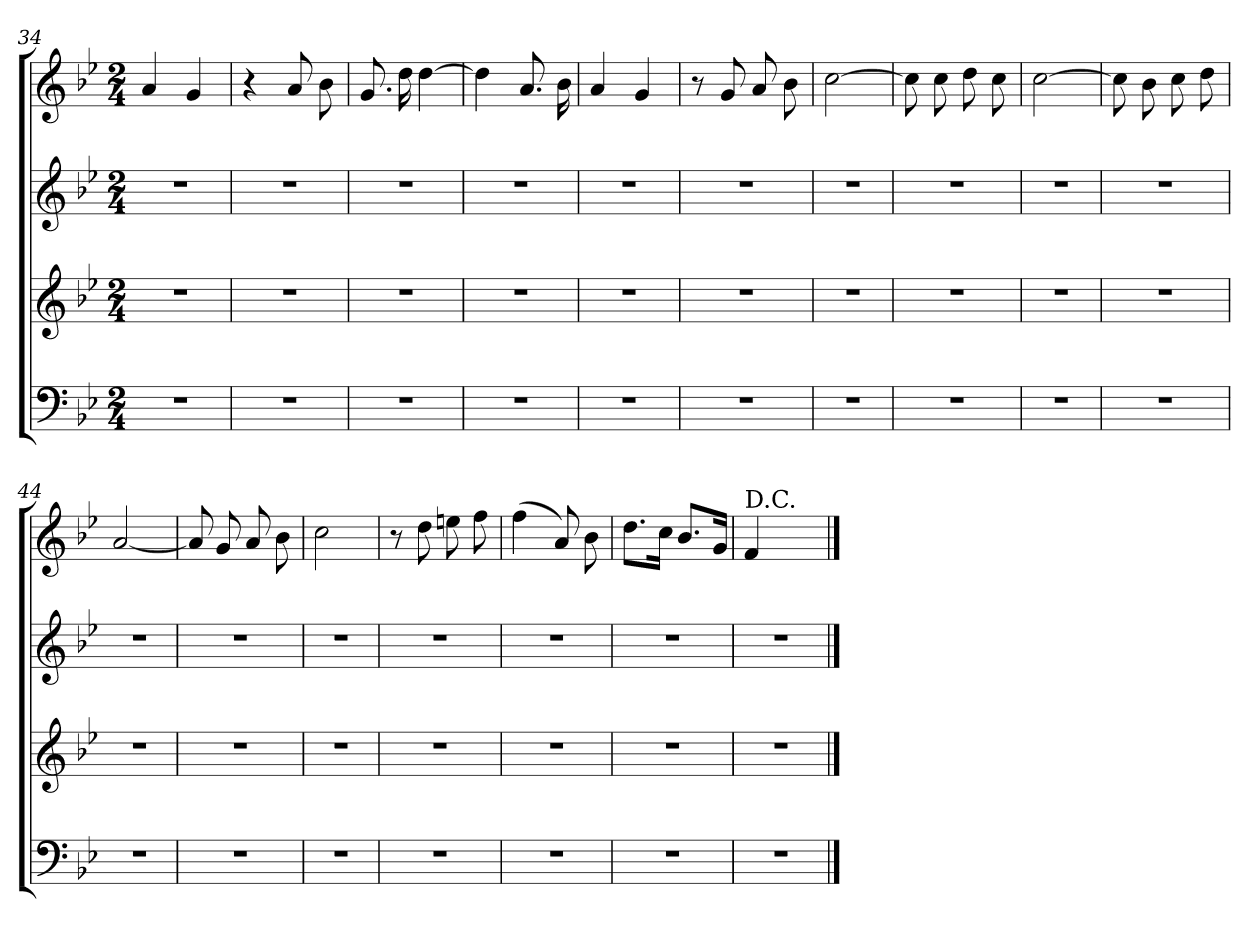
**kern	**kern	**kern	**kern
*part4	*part3	*part2	*part1
*staff4	*staff3	*staff2	*staff1
*clefF4	*clefG2	*clefG2	*clefG2
*k[b-e-]	*k[b-e-]	*k[b-e-]	*k[b-e-]
*B-:	*B-:	*B-:	*B-:
*M2/4	*M2/4	*M2/4	*M2/4
=34	=34	=34	=34
2r	2r	2r	4a/
.	.	.	4g/
=35	=35	=35	=35
2r	2r	2r	4r
.	.	.	8a/
.	.	.	8b-\
=36	=36	=36	=36
2r	2r	2r	8.g/
.	.	.	16dd\
.	.	.	[4dd\
=37	=37	=37	=37
2r	2r	2r	4dd\]
.	.	.	8.a/
.	.	.	16b-\
=38	=38	=38	=38
2r	2r	2r	4a/
.	.	.	4g/
!!LO:PB:g=z
=39	=39	=39	=39
2r	2r	2r	8r
.	.	.	8g/
.	.	.	8a/
.	.	.	8b-\
=40	=40	=40	=40
2r	2r	2r	[2cc\
=41	=41	=41	=41
2r	2r	2r	8cc\]
.	.	.	8cc\
.	.	.	8dd\
.	.	.	8cc\
=42	=42	=42	=42
2r	2r	2r	[2cc\
=43	=43	=43	=43
2r	2r	2r	8cc\]
.	.	.	8b-\
.	.	.	8cc\
.	.	.	8dd\
=44	=44	=44	=44
2r	2r	2r	[2a/
=45	=45	=45	=45
2r	2r	2r	8a/]
.	.	.	8g/
.	.	.	8a/
.	.	.	8b-\
=46	=46	=46	=46
2r	2r	2r	2cc\
=47	=47	=47	=47
2r	2r	2r	8r
.	.	.	8dd\
.	.	.	8een\
.	.	.	8ff\
=48	=48	=48	=48
2r	2r	2r	(>4ff\
.	.	.	8a/)
.	.	.	8b-\
!!LO:LB:g=z
=49	=49	=49	=49
2r	2r	2r	8.dd\L
.	.	.	16cc\Jk
.	.	.	8.b-/L
.	.	.	16g/Jk
=50	=50	=50	=50
!	!	!	!LO:TX:a:t=D.C.
2r	2r	2r	4f/
.	.	.	4ryy
==	==	==	==
*-	*-	*-	*-
